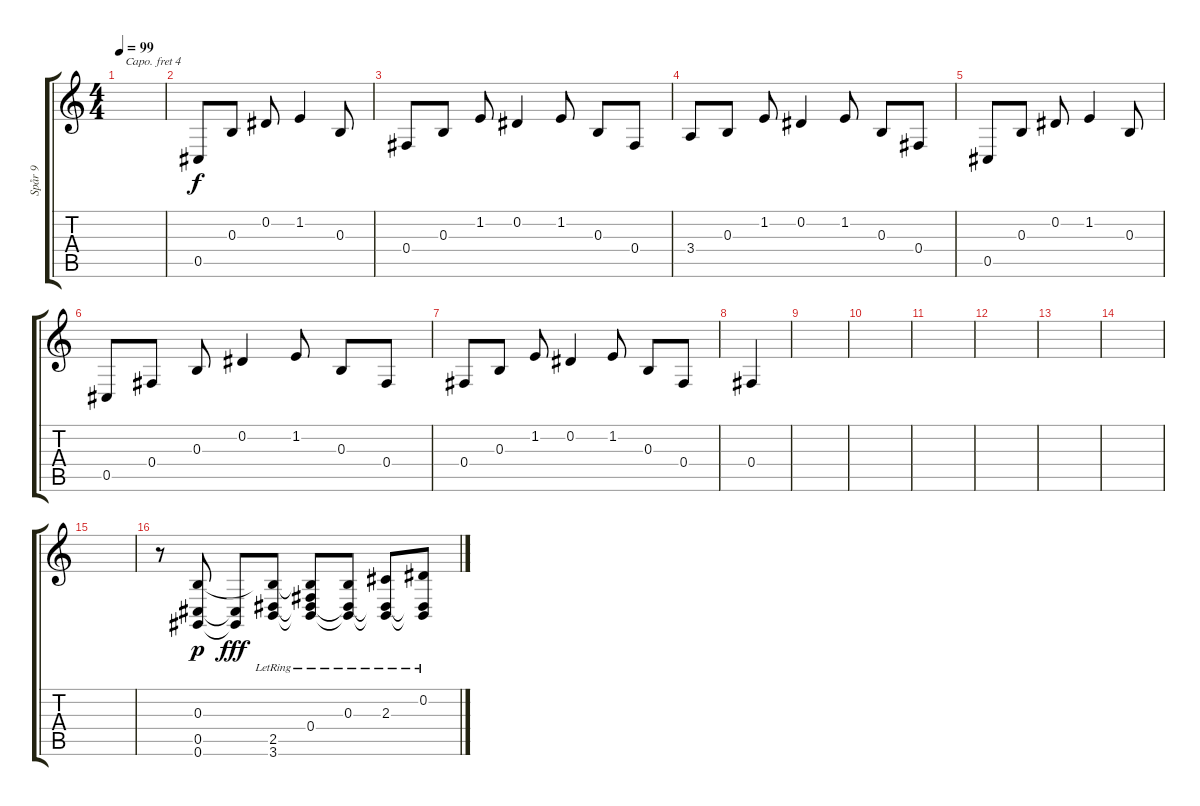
\track ("Spår 9" "Spår 9") {instrument musicbox}
\staff {score tabs}
\capo 4
\tuning (E4 B3 G3 D3 A2 E2) {hide}
\ts (4 4)
\tempo 99
\clef g2
\ks c
|
0.5.8 0.3.8 0.2.8 1.2.4 0.3.8 |
0.4.8 0.3.8 1.2.8 0.2.4 1.2.8 0.3.8 0.4.8 |
3.4.8 0.3.8 1.2.8 0.2.4 1.2.8 0.3.8 0.4.8 |
0.5.8 0.3.8 0.2.8 1.2.4 0.3.8 |
0.5.8 0.4.8 0.3.8 0.2.4 1.2.8 0.3.8 0.4.8 |
0.4.8 0.3.8 1.2.8 0.2.4 1.2.8 0.3.8 0.4.8 |
0.4.4 |
|
|
|
|
|
|
|
r.8 (0.3 0.5 0.6).8{dy p} (0.5{t} 0.6{t}).8{dy fff} (0.3{t} 2.5{lr} 3.6{lr}).8 (0.3{t} 0.4{lr} 2.5{t} 3.6{t}).8 (0.3{lr} 2.5{t} 3.6{t}).8 (2.3{lr} 2.5{t} 3.6{t}).8 (0.2{lr} 2.5{t} 3.6{t}).8
